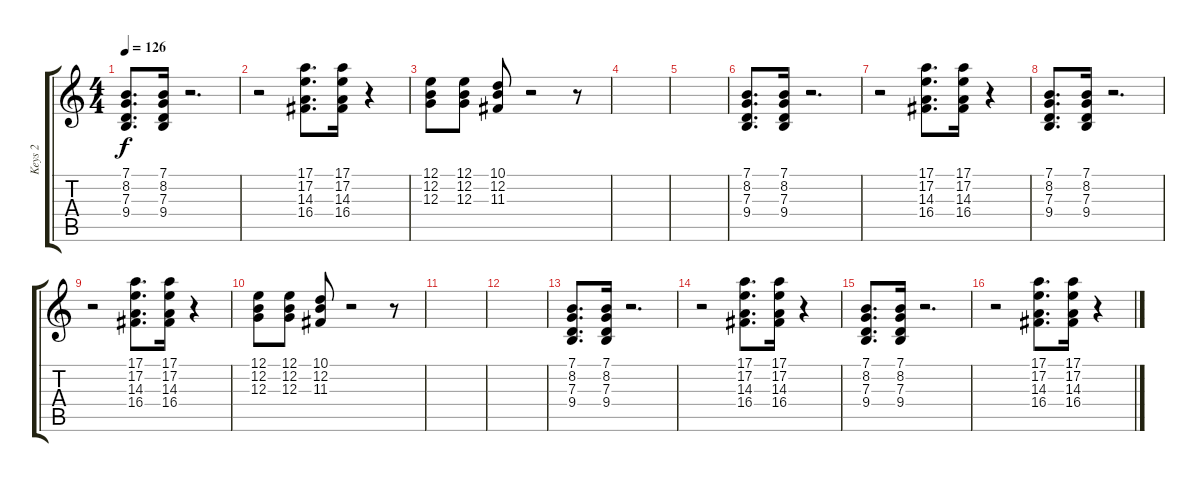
\track ("Keys 2" "Keys 2") {instrument electricgrandpiano}
\staff {score tabs}
\tuning (E4 B3 G3 D3 A2 E2) {hide}
\ts (4 4)
\tempo 126
\clef g2
\ks c
(7.1 8.2 7.3 9.4).8{d dy f} (7.1 8.2 7.3 9.4).16 r.2{d} |
r.2 (17.1 17.2 14.3 16.4).8{d} (17.1 17.2 14.3 16.4).16 r.4 |
(12.1 12.2 12.3).8 (12.1 12.2 12.3).8 (10.1 12.2 11.3).8 r.2 r.8 |
|
|
(7.1 8.2 7.3 9.4).8{d} (7.1 8.2 7.3 9.4).16 r.2{d} |
r.2 (17.1 17.2 14.3 16.4).8{d} (17.1 17.2 14.3 16.4).16 r.4 |
(7.1 8.2 7.3 9.4).8{d} (7.1 8.2 7.3 9.4).16 r.2{d} |
r.2 (17.1 17.2 14.3 16.4).8{d} (17.1 17.2 14.3 16.4).16 r.4 |
(12.1 12.2 12.3).8 (12.1 12.2 12.3).8 (10.1 12.2 11.3).8 r.2 r.8 |
|
|
(7.1 8.2 7.3 9.4).8{d} (7.1 8.2 7.3 9.4).16 r.2{d} |
r.2 (17.1 17.2 14.3 16.4).8{d} (17.1 17.2 14.3 16.4).16 r.4 |
(7.1 8.2 7.3 9.4).8{d} (7.1 8.2 7.3 9.4).16 r.2{d} |
r.2 (17.1 17.2 14.3 16.4).8{d} (17.1 17.2 14.3 16.4).16 r.4
